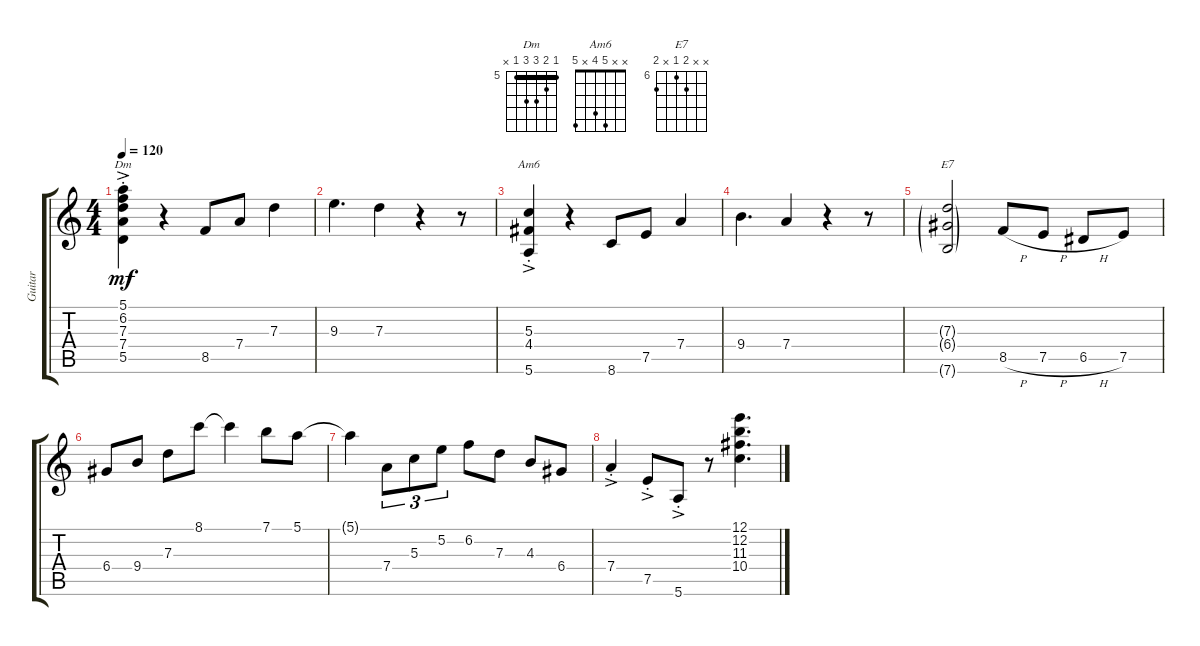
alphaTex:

\track ("Guitar" "Guitar") {instrument acousticguitarsteel}
\staff {score tabs}
\tuning (E4 B3 G3 D3 A2 E2) {hide}
\chord ("Dm" 5 6 7 7 5 x) {firstfret 5 barre 5}
\chord ("Am6" x x 5 4 x 5)
\chord ("E7" x x 7 6 x 7) {firstfret 6}
\ts (4 4)
\tempo 120
\clef g2
\ks aminor
(5.1 6.2 7.3 7.4{ac st} 5.5).4{ch "Dm" dy mf instrument acousticguitarsteel} r.4 8.5.8 7.4.8 7.3.4 |
9.3.4{d} 7.3.4 r.4 r.8 |
(5.3 4.4 5.6{ac st}).4{ch "Am6"} r.4 8.6.8 7.5.8 7.4.4 |
9.4.4{d} 7.4.4 r.4 r.8 |
(7.3{g} 6.4{g} 7.6{g}).2{ch "E7"} 8.5{h}.8 7.5{h}.8 6.5{h}.8 7.5.8 |
6.4.8 9.4.8 7.3.8 8.1.8 8.1{t}.4 7.1.8 5.1.8 |
5.1{t}.4 7.4.8{tu (3 2)} 5.3.8{tu (3 2)} 5.2.8{tu (3 2)} 6.2.8 7.3.8 4.3.8 6.4.8 |
7.4{ac st}.4 7.5{ac st}.8 5.6{ac st}.8 r.8 (12.1 12.2 11.3 10.4).4{d}
